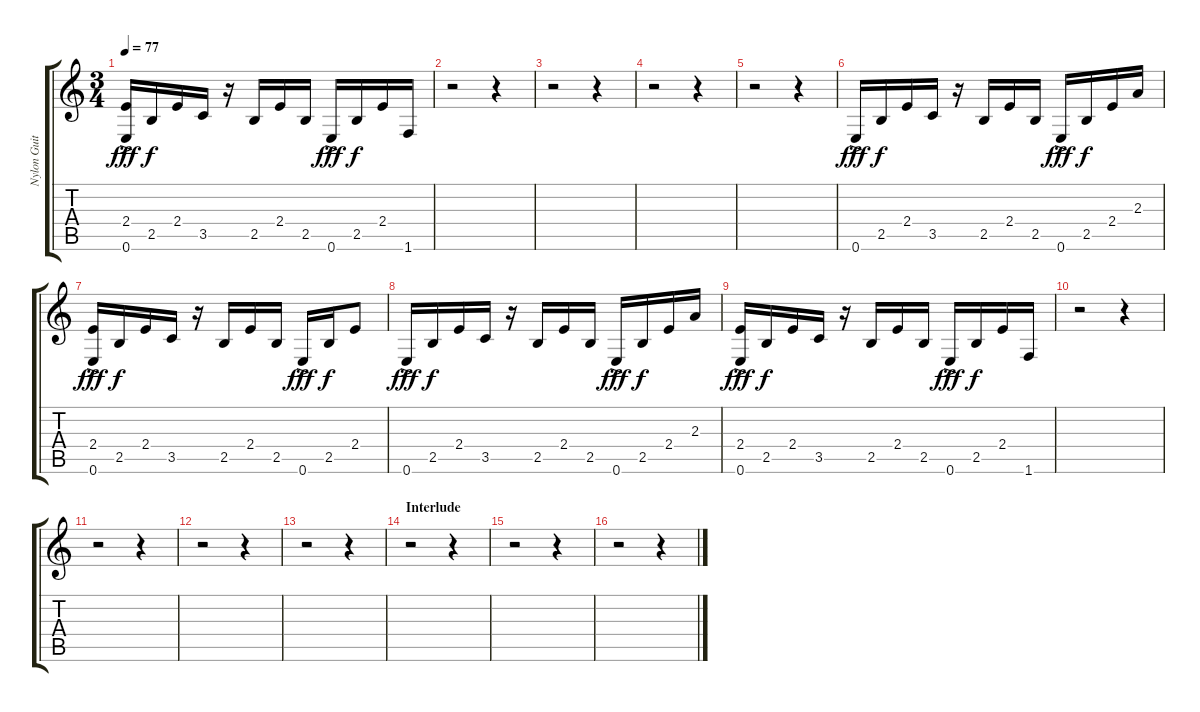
\track ("Nylon Guitar" "Nylon Guit") {instrument acousticguitarnylon}
\staff {score tabs}
\tuning (E4 B3 G3 D3 A2 E2) {hide}
\ts (3 4)
\tempo 77
\clef g2
\ks c
(2.4 0.6{ac}).16{dy fff} 2.5.16{dy f} 2.4.16 3.5.16 r.16 2.5.16 2.4.16 2.5.16 0.6{ac}.16{dy fff} 2.5.16{dy f} 2.4.16 1.6.16 |
r.2 r.4 |
r.2 r.4 |
r.2 r.4 |
r.2 r.4 |
0.6{ac}.16{dy fff} 2.5.16{dy f} 2.4.16 3.5.16 r.16 2.5.16 2.4.16 2.5.16 0.6{ac}.16{dy fff} 2.5.16{dy f} 2.4.16 2.3.16 |
(2.4 0.6{ac}).16{dy fff} 2.5.16{dy f} 2.4.16 3.5.16 r.16 2.5.16 2.4.16 2.5.16 0.6{ac}.16{dy fff} 2.5.16{dy f} 2.4.8 |
0.6{ac}.16{dy fff} 2.5.16{dy f} 2.4.16 3.5.16 r.16 2.5.16 2.4.16 2.5.16 0.6{ac}.16{dy fff} 2.5.16{dy f} 2.4.16 2.3.16 |
(2.4 0.6{ac}).16{dy fff} 2.5.16{dy f} 2.4.16 3.5.16 r.16 2.5.16 2.4.16 2.5.16 0.6{ac}.16{dy fff} 2.5.16{dy f} 2.4.16 1.6.16 |
r.2 r.4 |
r.2 r.4 |
r.2 r.4 |
r.2 r.4 |
\section ("" "Interlude")
r.2 r.4 |
r.2 r.4 |
r.2 r.4
